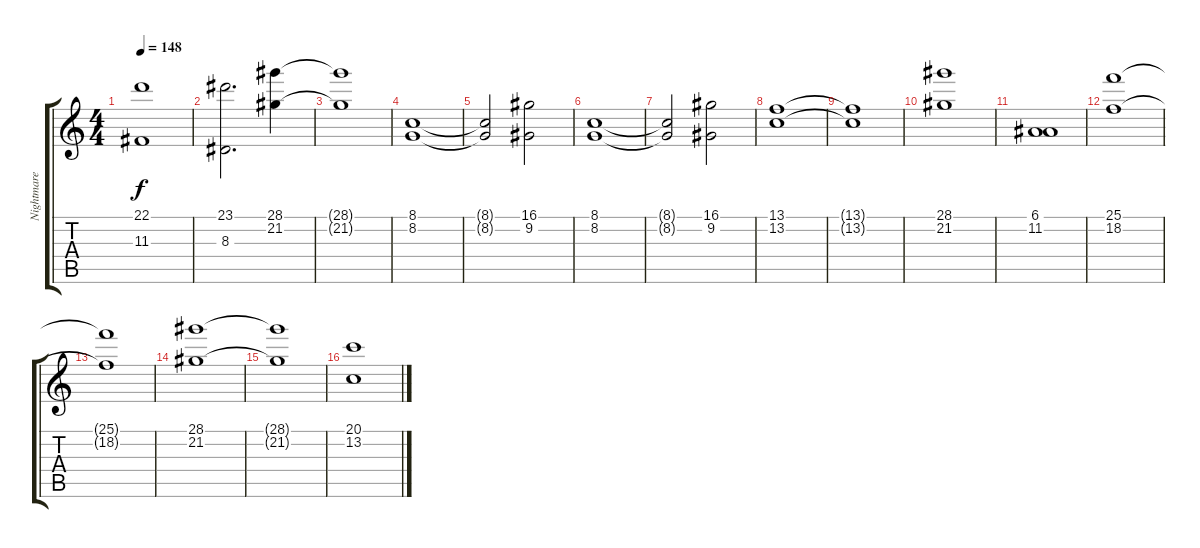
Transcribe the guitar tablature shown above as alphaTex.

\track ("Nightmare Industries" "Nightmare ") {instrument stringensemble2}
\staff {score tabs}
\tuning (E4 B3 G3 D3 A2 E2) {hide}
\ts (4 4)
\tempo 148
\clef g2
\ks c
(22.1{t} 11.3{t}).1{dy f} |
(23.1 8.3).2{d} (28.1 21.2).4 |
(28.1{t} 21.2{t}).1 |
(8.1 8.2).1{volume 8} |
(8.1{t} 8.2{t}).2 (16.1 9.2).2 |
(8.1 8.2).1 |
(8.1{t} 8.2{t}).2 (16.1 9.2).2 |
(13.1 13.2).1 |
(13.1{t} 13.2{t}).1 |
(28.1 21.2).1 |
(6.1 11.2).1 |
(25.1 18.2).1{volume 6} |
(25.1{t} 18.2{t}).1 |
(28.1 21.2).1 |
(28.1{t} 21.2{t}).1 |
(20.1 13.2).1
